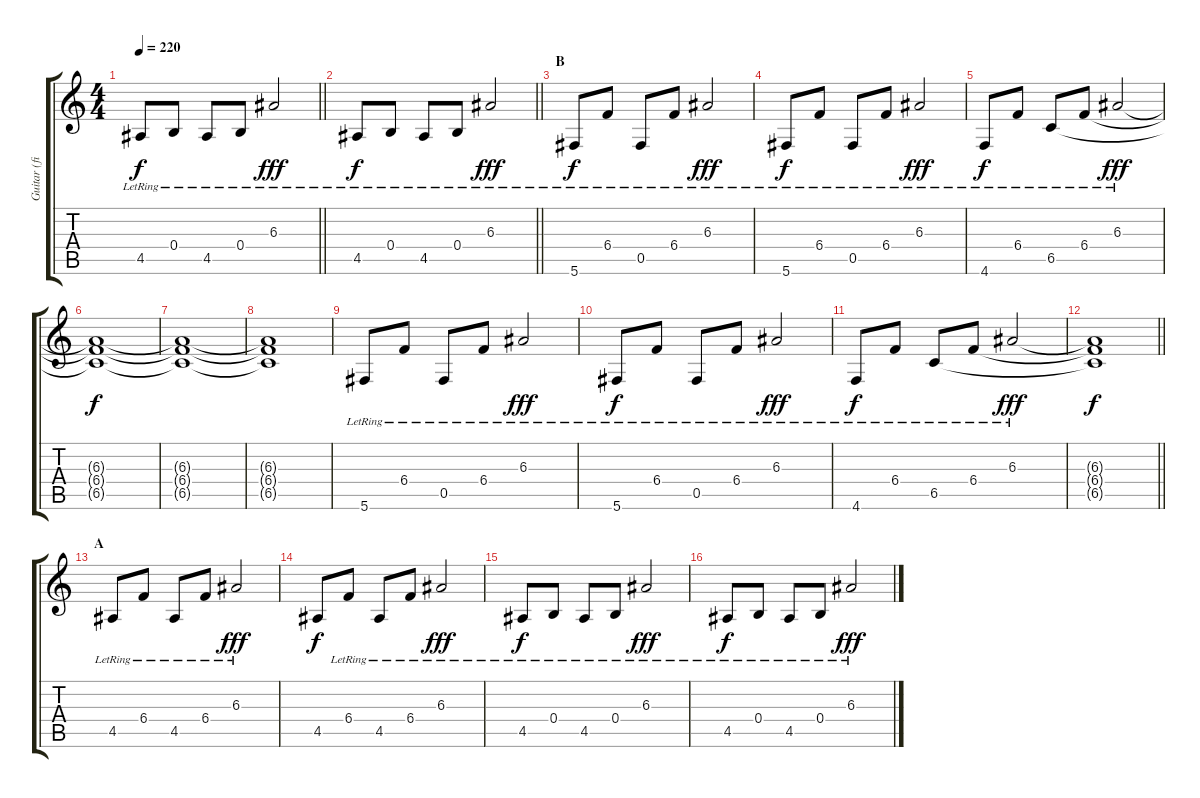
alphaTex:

\track ("Guitar (fingers)" "Guitar (fi") {instrument electricguitarclean}
\staff {score tabs}
\tuning (Db4 Ab3 E3 B2 Gb2 Db2) {hide}
\ts (4 4)
\tempo 220
\clef g2
\barLineRight lightlight
\ks c
4.5{lr}.8{dy f} 0.4{lr}.8 4.5{lr}.8 0.4{lr}.8 6.3{lr}.2{dy fff} |
\barLineRight lightlight
4.5{lr}.8{dy f} 0.4{lr}.8 4.5{lr}.8 0.4{lr}.8 6.3{lr}.2{dy fff} |
\section ("" "B")
5.6{lr}.8{dy f} 6.4{lr}.8 0.5{lr}.8 6.4{lr}.8 6.3{lr}.2{dy fff} |
5.6{lr}.8{dy f} 6.4{lr}.8 0.5{lr}.8 6.4{lr}.8 6.3{lr}.2{dy fff} |
4.6{lr}.8{dy f} 6.4{lr}.8 6.5{lr}.8 6.4{lr}.8 6.3{lr}.2{dy fff} |
(6.3{t} 6.4{t} 6.5{t}).1{dy f} |
(6.3{t} 6.4{t} 6.5{t}).1 |
(6.3{t} 6.4{t} 6.5{t}).1 |
5.6{lr}.8 6.4{lr}.8 0.5{lr}.8 6.4{lr}.8 6.3{lr}.2{dy fff} |
5.6{lr}.8{dy f} 6.4{lr}.8 0.5{lr}.8 6.4{lr}.8 6.3{lr}.2{dy fff} |
4.6{lr}.8{dy f} 6.4{lr}.8 6.5{lr}.8 6.4{lr}.8 6.3{lr}.2{dy fff} |
\barLineRight lightlight
(6.3{t} 6.4{t} 6.5{t}).1{dy f} |
\section ("" "A")
4.5{lr}.8 6.4{lr}.8 4.5{lr}.8 6.4{lr}.8 6.3{lr}.2{dy fff} |
4.5.8{dy f} 6.4{lr}.8 4.5{lr}.8 6.4{lr}.8 6.3{lr}.2{dy fff} |
4.5{lr}.8{dy f} 0.4{lr}.8 4.5{lr}.8 0.4{lr}.8 6.3{lr}.2{dy fff} |
4.5{lr}.8{dy f} 0.4{lr}.8 4.5{lr}.8 0.4{lr}.8 6.3{lr}.2{dy fff}
